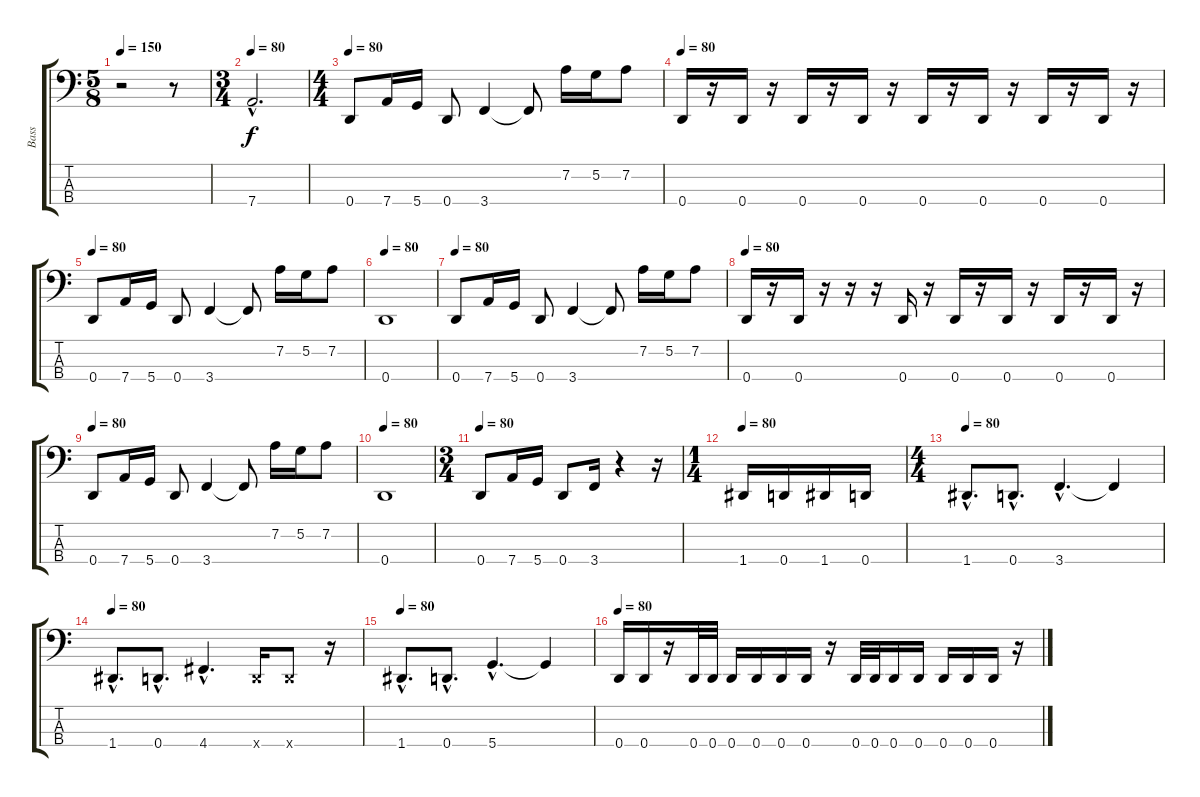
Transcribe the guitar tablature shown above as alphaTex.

\track ("Bass" "Bass") {instrument electricbassfinger}
\staff {score tabs}
\tuning (G2 D2 A1 D1) {hide}
\ts (5 8)
\tempo 150
\clef f4
\ks c
r.2{dy f} r.8 |
\ts (3 4)
\tempo 80
7.4{hac}.2{d} |
\ts (4 4)
\tempo 80
0.4.8 7.4.16 5.4.16 0.4.8 3.4.4 3.4{t}.8 7.2.16 5.2.16 7.2.8 |
\tempo 80
0.4.16 r.16 0.4.16 r.16 0.4.16 r.16 0.4.16 r.16 0.4.16 r.16 0.4.16 r.16 0.4.16 r.16 0.4.16 r.16 |
\tempo 80
0.4.8 7.4.16 5.4.16 0.4.8 3.4.4 3.4{t}.8 7.2.16 5.2.16 7.2.8 |
\tempo 80
0.4.1 |
\tempo 80
0.4.8 7.4.16 5.4.16 0.4.8 3.4.4 3.4{t}.8 7.2.16 5.2.16 7.2.8 |
\tempo 80
0.4.16 r.16 0.4.16 r.16 r.16 r.16 0.4.16 r.16 0.4.16 r.16 0.4.16 r.16 0.4.16 r.16 0.4.16 r.16 |
\tempo 80
0.4.8 7.4.16 5.4.16 0.4.8 3.4.4 3.4{t}.8 7.2.16 5.2.16 7.2.8 |
\tempo 80
0.4.1 |
\ts (3 4)
\tempo 80
0.4.8 7.4.16 5.4.16 0.4.8 3.4.16 r.4 r.16 |
\ts (1 4)
\tempo 80
1.4.16 0.4.16 1.4.16 0.4.16 |
\ts (4 4)
\tempo 80
1.4{hac}.8{d} 0.4{hac}.8{d} 3.4{hac}.4{d} 3.4{t}.4 |
\tempo 80
1.4{hac}.8{d} 0.4{hac}.8{d} 4.4{hac}.4{d} 0.4{x}.16 0.4{x}.8 r.16 |
\tempo 80
1.4{hac}.8{d} 0.4{hac}.8{d} 5.4{hac}.4{d} 5.4{t}.4 |
\tempo 80
0.4.16 0.4.16 r.16 0.4.32 0.4.32 0.4.16 0.4.16 0.4.16 0.4.16 r.16 0.4.32 0.4.32 0.4.16 0.4.16 0.4.16 0.4.16 0.4.16 r.16
